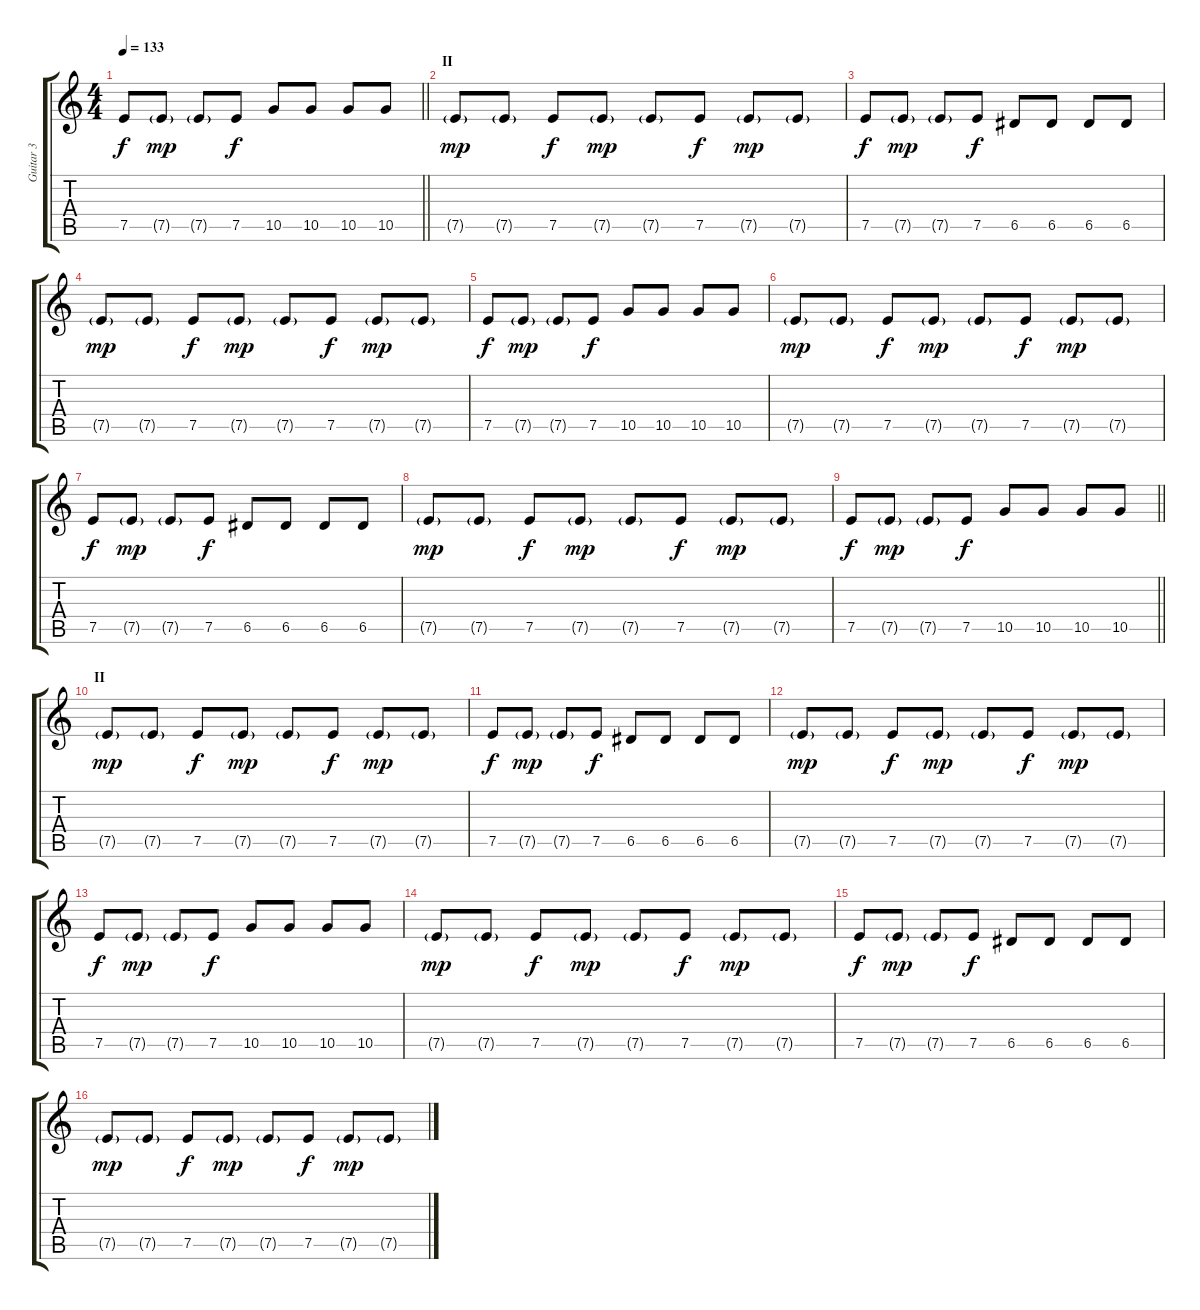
\track ("Guitar 3" "Guitar 3") {instrument overdrivenguitar}
\staff {score tabs}
\tuning (E4 B3 G3 D3 A2 E2) {hide}
\ts (4 4)
\tempo 133
\clef g2
\barLineRight lightlight
\ks c
7.5.8{dy f} 7.5{g}.8{dy mp} 7.5{g}.8 7.5.8{dy f} 10.5.8 10.5.8 10.5.8 10.5.8 |
\section ("" "II")
7.5{g}.8{dy mp} 7.5{g}.8 7.5.8{dy f} 7.5{g}.8{dy mp} 7.5{g}.8 7.5.8{dy f} 7.5{g}.8{dy mp} 7.5{g}.8 |
7.5.8{dy f} 7.5{g}.8{dy mp} 7.5{g}.8 7.5.8{dy f} 6.5.8 6.5.8 6.5.8 6.5.8 |
7.5{g}.8{dy mp} 7.5{g}.8 7.5.8{dy f} 7.5{g}.8{dy mp} 7.5{g}.8 7.5.8{dy f} 7.5{g}.8{dy mp} 7.5{g}.8 |
7.5.8{dy f} 7.5{g}.8{dy mp} 7.5{g}.8 7.5.8{dy f} 10.5.8 10.5.8 10.5.8 10.5.8 |
7.5{g}.8{dy mp} 7.5{g}.8 7.5.8{dy f} 7.5{g}.8{dy mp} 7.5{g}.8 7.5.8{dy f} 7.5{g}.8{dy mp} 7.5{g}.8 |
7.5.8{dy f} 7.5{g}.8{dy mp} 7.5{g}.8 7.5.8{dy f} 6.5.8 6.5.8 6.5.8 6.5.8 |
7.5{g}.8{dy mp} 7.5{g}.8 7.5.8{dy f} 7.5{g}.8{dy mp} 7.5{g}.8 7.5.8{dy f} 7.5{g}.8{dy mp} 7.5{g}.8 |
\barLineRight lightlight
7.5.8{dy f} 7.5{g}.8{dy mp} 7.5{g}.8 7.5.8{dy f} 10.5.8 10.5.8 10.5.8 10.5.8 |
\section ("" "II")
7.5{g}.8{dy mp} 7.5{g}.8 7.5.8{dy f} 7.5{g}.8{dy mp} 7.5{g}.8 7.5.8{dy f} 7.5{g}.8{dy mp} 7.5{g}.8 |
7.5.8{dy f} 7.5{g}.8{dy mp} 7.5{g}.8 7.5.8{dy f} 6.5.8 6.5.8 6.5.8 6.5.8 |
7.5{g}.8{dy mp} 7.5{g}.8 7.5.8{dy f} 7.5{g}.8{dy mp} 7.5{g}.8 7.5.8{dy f} 7.5{g}.8{dy mp} 7.5{g}.8 |
7.5.8{dy f} 7.5{g}.8{dy mp} 7.5{g}.8 7.5.8{dy f} 10.5.8 10.5.8 10.5.8 10.5.8 |
7.5{g}.8{dy mp} 7.5{g}.8 7.5.8{dy f} 7.5{g}.8{dy mp} 7.5{g}.8 7.5.8{dy f} 7.5{g}.8{dy mp} 7.5{g}.8 |
7.5.8{dy f} 7.5{g}.8{dy mp} 7.5{g}.8 7.5.8{dy f} 6.5.8 6.5.8 6.5.8 6.5.8 |
7.5{g}.8{dy mp} 7.5{g}.8 7.5.8{dy f} 7.5{g}.8{dy mp} 7.5{g}.8 7.5.8{dy f} 7.5{g}.8{dy mp} 7.5{g}.8
